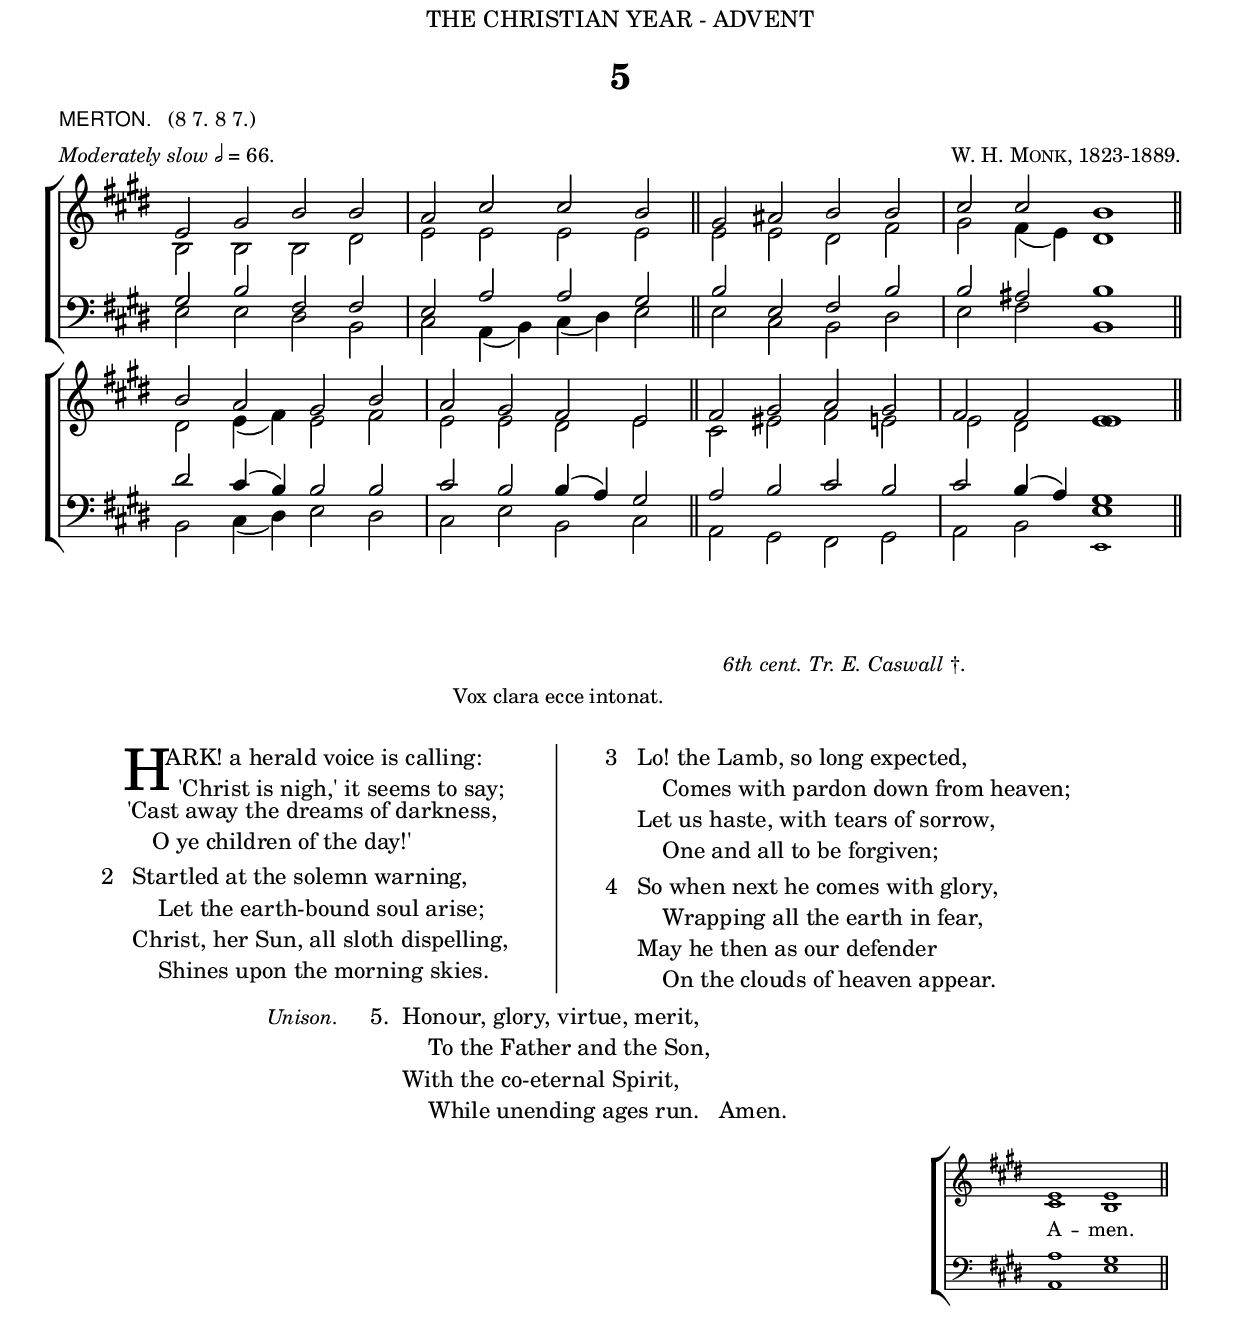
%%% 035.png
%%%Hymn 5 Merton "Hark! A herald voice is calling"
%%% Version 2 035png-H5-v2.ly Fonts reset.

\version "2.10"

\header {
  dedication = \markup { \center-align { "THE CHRISTIAN YEAR - ADVENT"
		\hspace #0.1 }}	
  title = "5"
  poet =  \markup { \column {  \line { \small { \sans {"MERTON."} \hspace #1 \roman {"(8 7. 8 7.)"}} } }}
  meter = \markup { \small { \italic "Moderately slow" \fontsize #-5 \general-align #Y #DOWN \note #"2" #1 "= 66." } }
  arranger =  \markup { \small \smallCaps "W. H. Monk, 1823-1889."}
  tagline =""
}


global = {
 \time 4/2
 \key e\major 
 \set Staff.midiInstrument = "church organ" 
}

soprano = \relative c' {
  e2 gis2 b2 b2 \bar "|" \noBreak a2 cis2 cis2 b2 \bar "||" \noBreak
  gis2 ais2 b2 b2 \bar "|" cis2 cis2 b1 \bar "||" \break
  b2 a2 gis2 b2 \bar "|" a2 gis2 fis2 e2 \bar "||" \noBreak
  fis2 gis2 a2 gis2 \bar "|" fis2 fis2 e1 \bar "||"
}

alto = \relative c' {
  b2 b2 b2 dis2 \bar "|" e2 e2 e2 e2 \bar "||"
  e2 e2 dis2 fis2 \bar "|" gis2 fis4 ( e4 ) dis1 \bar "||"
  dis2 e4 ( fis4 ) e2 fis2 \bar "|" e2 e2 dis2 e2 \bar "||"
  cis2 eis2 fis2 e!2 \bar "|" e2 dis2 \once \override NoteColumn #'force-hshift = #-0.05 e1 \bar "||"
}

tenor = \relative c { \clef bass
  gis'2 b2 fis2 fis2 \bar "|" e2 a2 a2 gis2 \bar "||"
  b2 e,2 fis2 b2 \bar "|" b2 ais2 b1 \bar "||"
  dis2 cis4 ( b4 ) b2 b2 \bar "|" cis2 b2 b4 ( a4 ) gis2 \bar "||"
  a2 b2 cis2 b2 \bar "|" cis2 b4 ( a4 ) gis1 \bar "||"
}

bass = \relative c {
  e2 e2 dis2 b2 \bar "|" cis2 a4 ( b4 ) cis4 ( dis4 ) e2 \bar "||"
  e2 cis2 b2 dis2 \bar "|" e2 fis2 b,1 \bar "||"
  b2 cis4 ( dis4 ) e2 dis2 \bar "|" cis2 e2 b2 cis2 \bar "||"
  a2 gis2 fis2 gis2 \bar "|" a2 b2 
      <<  { \voiceTwo e1 } 
    \new Voice = "pedals" {\once \override NoteColumn #'force-hshift = #0.1 \voiceFour \set fontSize = #-3 e,1  }  >> \bar "||"
}


#(ly:set-option 'point-and-click #f)

\paper {
  #(set-paper-size "a4")
  top-margin = 0\mm
  bottom-margin = 0\mm
  print-page-number = ##f
  between-system-space = #0
  ragged-last-bottom = ##t
  ragged-bottom = ##t
}

\book{

\score{
\new ChoirStaff	
 <<

	\context Staff = upper << 
	\context Voice = sopranos { \voiceOne \global \soprano }
	\context Voice = altos    {\voiceTwo \global \alto }
	                      >>
        
	\context Staff = lower <<
	\context Voice = tenors { \voiceOne \global \tenor }
	\context Voice = basses { \voiceTwo \global \bass }
			        >> 
			      

 >>
\layout {
		indent=0
		\context { \Score \remove "Bar_number_engraver" }
		\context { \Staff \remove "Time_signature_engraver" }
		\context { \Score \remove "Mark_engraver"  }
                \context { \Staff \consists "Mark_engraver"  }
	}
	
\midi { 
   \context {
       \Score 
       tempoWholesPerMinute = #(ly:make-moment 66 2)
            }
       }
	
} %%score bracket


\markup { \hspace #4   %%add space as necc. to center the column
          \column { %% super column of everything
	    \hspace #0.2
	  \line { \hspace #60 \small { \italic {6th cent.  Tr. E. Caswall}"†." } }
	  \line { \hspace #34 \small {"Vox clara ecce intonat."}}
	    \line { %% a master line of 3 columns
              \column { %% column 1
	      \hspace #0.2 % adds vertical spacing between verses
          \column {
		  \line { \hspace #2.2 \column { \lower #2.4 \fontsize #8 "H" }   %%Drop Cap goes here
			 \hspace #-1.2    %% adjust this if other letters are too far from Drop Cap
			\column  { \raise #0.0 "ARK! a herald voice is calling:" "  'Christ is nigh,' it seems to say;"  } }          
	          \line { \hspace #2.5  %%adjust hspace until this line left edge is flush with Drop Cap
			\lower  #1.56  %%adjust this until the line spacing looks right
			\column {   
				"'Cast away the dreams of darkness," 
				"    O ye children of the day!'" 
			  		}}
	           } %% finish stanza 1
		  
		   \hspace #0.2 % adds vertical spacing between verses
		   \line { "2  "
		       \column {	     
			       "Startled at the solemn warning," 
			       "    Let the earth-bound soul arise;" 
			       "Christ, her Sun, all sloth dispelling," 
			       "    Shines upon the morning skies."
		   }}
		       }  %% finish Page column 1
		
	\hspace #4 %%adds horizontal space columns 1 and 2   
			   
	\column { \filled-box #'(0.0 . 0.1) #'( -25 . -1) #0 }       %%Column 2. This is the line dviding the columns 1 and 3. 
			   	   
	\hspace #4 %%adds horizontal space between columns 2 and 3
	   
	\column { %%start page column 3		
		\hspace #0.1 % adds vertical spacing between verses
		\line { "3  "
		    \column {	     
			    "Lo! the Lamb, so long expected," 
			    "    Comes with pardon down from heaven;" 
			    "Let us haste, with tears of sorrow," 
			    "    One and all to be forgiven;"  	   
	   }} 
	   	\hspace #0.1 % adds vertical spacing between verses
		\line { "4  "
		    \column {    
			    "So when next he comes with glory," 
			    "    Wrapping all the earth in fear," 
			    "May he then as our defender" 
			    "    On the clouds of heaven appear." 
 	   }}  
  
	  } %% end column 3
	  } %% master line bracket
	  
	  \hspace #0.2
	  \line { \hspace #16 \small \italic "Unison." "    5. "
             \column {    
		     "Honour, glory, virtue, merit," 
		     "    To the Father and the Son," 
		     "With the co-eternal Spirit," 
		     "    While unending ages run.   Amen." 
 	   }} %% end last stanza
          } %% page super column bracket
} %%markup bracket

	   

%% Amen score block
\score{
  \new ChoirStaff
   <<
        \context Staff = upper \with { fontSize = #-3  \override StaffSymbol #'staff-space = #(magstep -2) }  
	                     << 
	\context Voice = "sopranos" { \relative c' { 
						     \global \voiceOne e1 e1 \bar "||"
 }}
	\context Voice = "altos"    { \relative c' { \global \voiceTwo cis1 b1 \bar "||"
 }}
	                      >>
			  
	\context Lyrics \lyricsto "altos" { \override LyricText #'font-size = #-1 A -- men. }
	
	\context Staff = lower \with { fontSize = #-3  \override StaffSymbol #'staff-space = #(magstep -2) }  
	                        <<
	\context Voice = "tenors" { \relative c { \global \clef bass \voiceThree a'1 gis1 \bar "||"
 }}
	\context Voice = "basses" { \relative c { \global 
	                                           \clef bass \voiceFour  a1 e'1 \bar "||"
 }}
			        >> 
  >>			      
\header { breakbefore = ##f piece = " " opus = " " }

\layout { 
	ragged-right = ##t
	indent = 15\cm
	\context { \Staff \remove Time_signature_engraver }

       }

\midi { \context { \Score tempoWholesPerMinute = #(ly:make-moment 66 2) }}  %%Amen midi 

} 	
	

} %% book bracket

